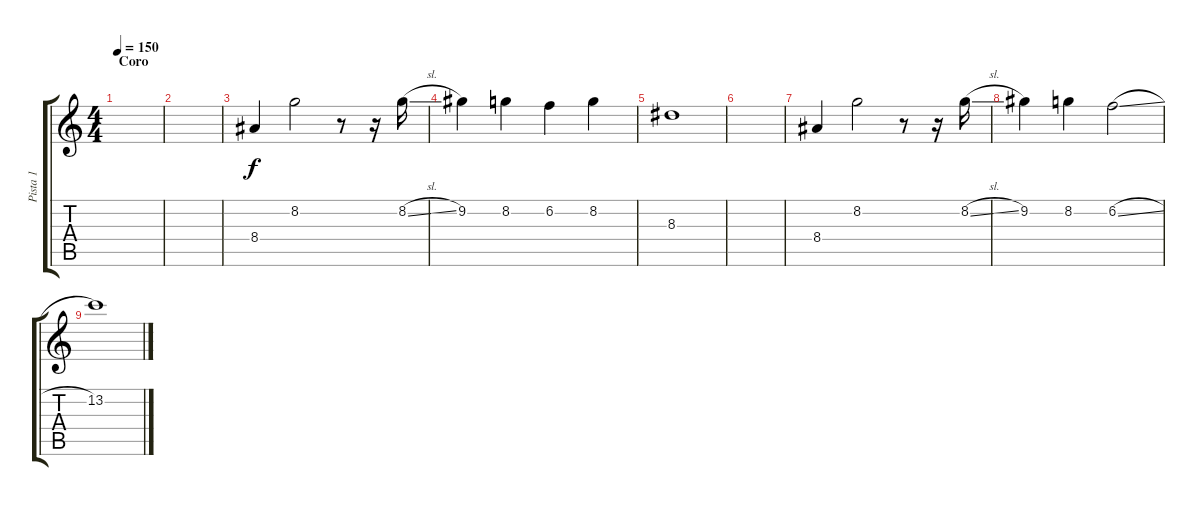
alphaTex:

\track ("Pista 1" "Pista 1") {instrument acousticguitarsteel}
\staff {score tabs}
\tuning (E4 B3 G3 D3 A2 E2) {hide}
\ts (4 4)
\section ("" "Coro")
\tempo 150
\clef g2
\ks c
|
|
8.4.4 8.2.2 r.8 r.16 8.2{sl}.16 |
9.2.4 8.2.4 6.2.4 8.2.4 |
8.3.1 |
|
8.4.4 8.2.2 r.8 r.16 8.2{sl}.16 |
9.2.4 8.2.4 6.2{sl}.2 |
13.2.1
